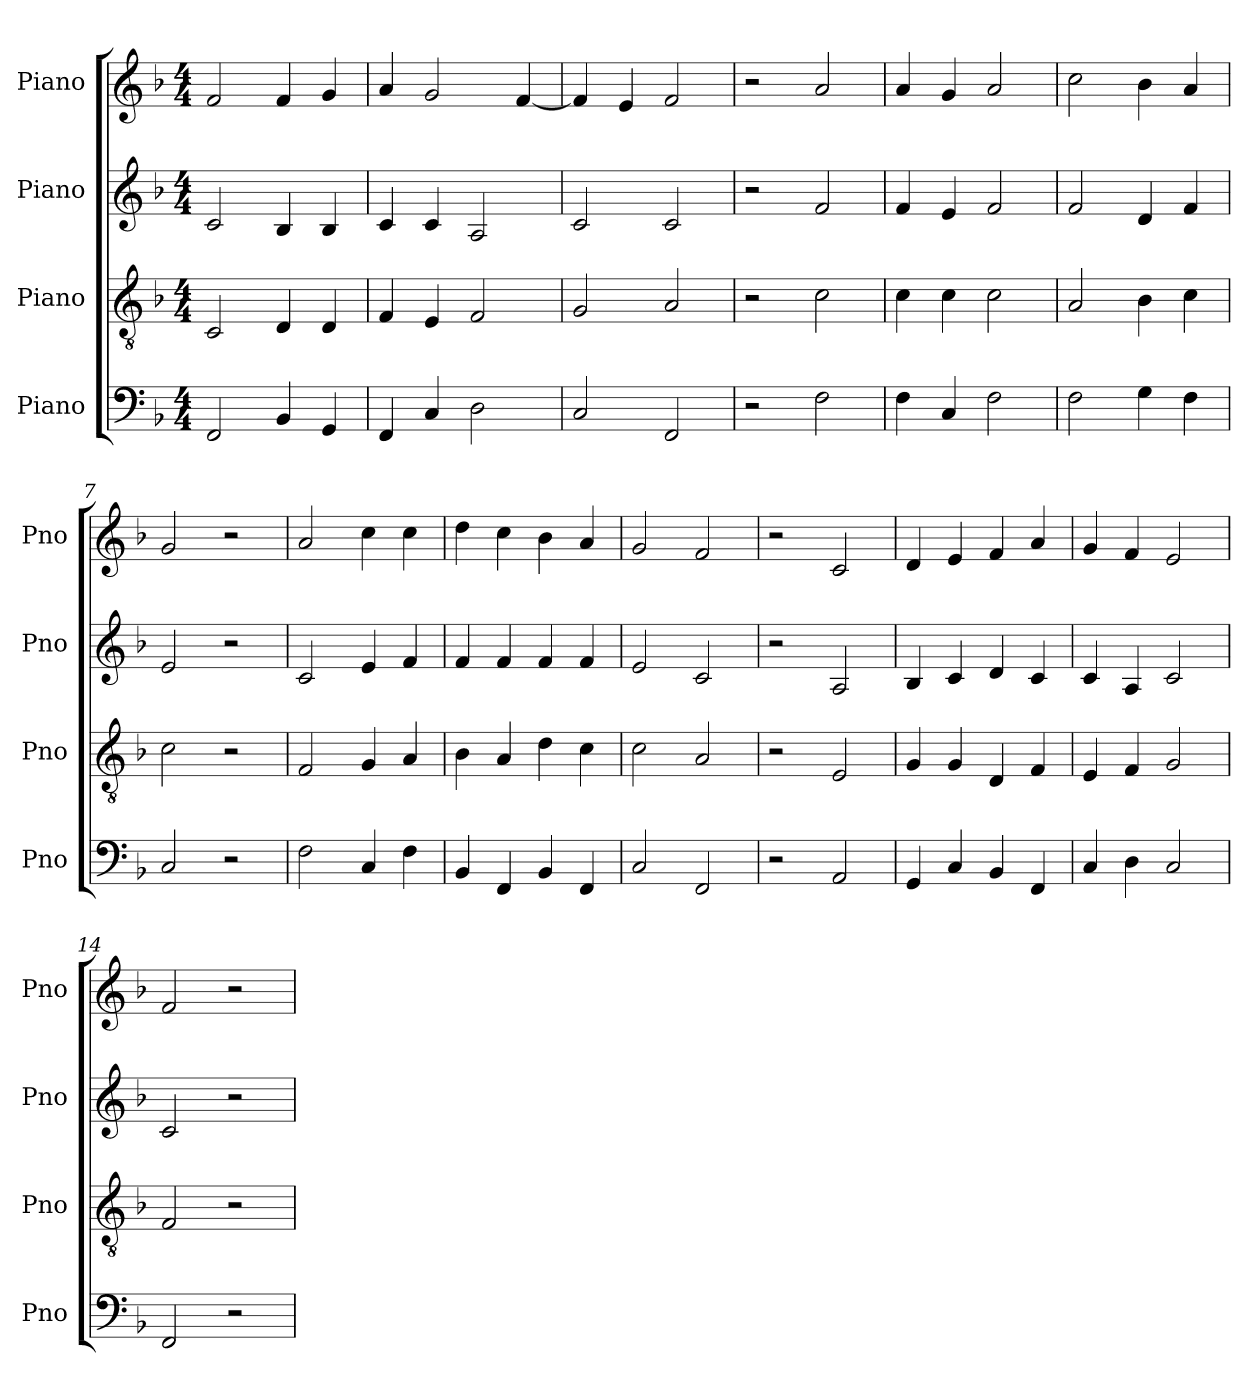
**kern	**kern	**kern	**kern
*part4	*part3	*part2	*part1
*staff4	*staff3	*staff2	*staff1
*I"Piano	*I"Piano	*I"Piano	*I"Piano
*I'Pno	*I'Pno	*I'Pno	*I'Pno
*clefF4	*clefGv2	*clefG2	*clefG2
*k[b-]	*k[b-]	*k[b-]	*k[b-]
*M4/4	*M4/4	*M4/4	*M4/4
=1	=1	=1	=1
2FF/	2C/	2c/	2f/
4BB-/	4D/	4B-/	4f/
4GG/	4D/	4B-/	4g/
=2	=2	=2	=2
4FF/	4F/	4c/	4a/
4C/	4E/	4c/	2g/
2D\	2F/	2A/	.
.	.	.	[4f/
=3	=3	=3	=3
2C/	2G/	2c/	4f/]
.	.	.	4e/
2FF/	2A/	2c/	2f/
=4	=4	=4	=4
2r	2r	2r	2r
2F\	2c\	2f/	2a/
=5	=5	=5	=5
4F\	4c\	4f/	4a/
4C/	4c\	4e/	4g/
2F\	2c\	2f/	2a/
=6	=6	=6	=6
2F\	2A/	2f/	2cc\
4G\	4B-\	4d/	4b-\
4F\	4c\	4f/	4a/
=7	=7	=7	=7
2C/	2c\	2e/	2g/
2r	2r	2r	2r
=8	=8	=8	=8
2F\	2F/	2c/	2a/
4C/	4G/	4e/	4cc\
4F\	4A/	4f/	4cc\
=9	=9	=9	=9
4BB-/	4B-\	4f/	4dd\
4FF/	4A/	4f/	4cc\
4BB-/	4d\	4f/	4b-\
4FF/	4c\	4f/	4a/
!!LO:LB:g=z
=10	=10	=10	=10
2C/	2c\	2e/	2g/
2FF/	2A/	2c/	2f/
=11	=11	=11	=11
2r	2r	2r	2r
2AA/	2E/	2A/	2c/
=12	=12	=12	=12
4GG/	4G/	4B-/	4d/
4C/	4G/	4c/	4e/
4BB-/	4D/	4d/	4f/
4FF/	4F/	4c/	4a/
=13	=13	=13	=13
4C/	4E/	4c/	4g/
4D\	4F/	4A/	4f/
2C/	2G/	2c/	2e/
=14	=14	=14	=14
2FF/	2F/	2c/	2f/
2r	2r	2r	2r
=	=	=	=
*-	*-	*-	*-
